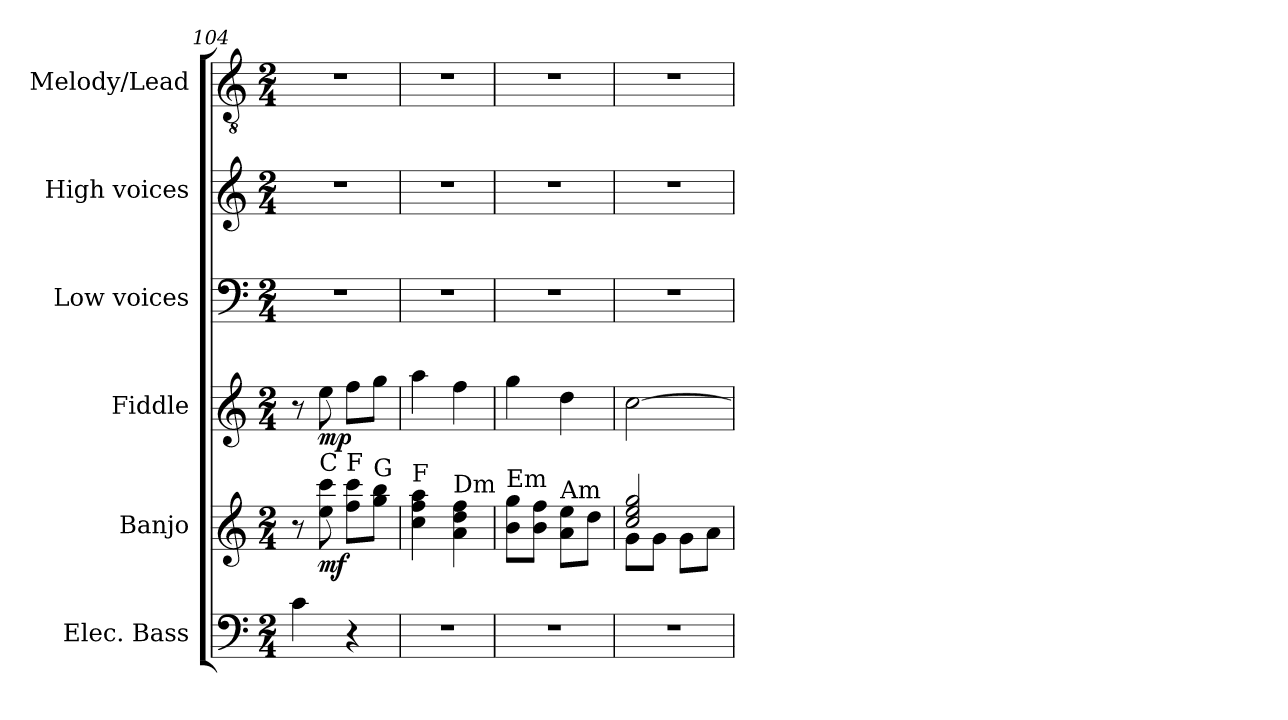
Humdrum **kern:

**kern	**kern	**dynam	**kern	**dynam	**kern	**kern	**kern
*part6	*part5	*part5	*part4	*part4	*part3	*part2	*part1
*staff6	*staff5	*staff5	*staff4	*staff4	*staff3	*staff2	*staff1
*I"Elec. Bass	*I"Banjo	*	*I"Fiddle	*	*I"Low voices	*I"High voices	*I"Melody/Lead
*I'E. Bass	*I'Ban.	*	*	*	*	*	*
!!LO:LB:g=z
*clefF4	*clefG2	*	*clefG2	*	*clefF4	*clefG2	*clefGv2
*ITrd7c12	*ITrd7c12	*	*	*	*	*	*ITrd7c12
*k[]	*k[]	*	*k[]	*	*k[]	*k[]	*k[]
*C:	*C:	*	*C:	*	*C:	*C:	*C:
*M2/4	*M2/4	*	*M2/4	*	*M2/4	*M2/4	*M2/4
=104	=104	=104	=104	=104	=104	=104	=104
!	!	!	!	!	!LO:N:vis=1	!LO:N:vis=1	!LO:N:vis=1
4Ci\	8r	.	8r	.	2r	2r	2r
!	!LO:TX:a:t=C	!	!	!	!	!	!
.	8ei\ 8cci	mf	8eei\	mp	.	.	.
!	!LO:TX:a:t=F	!	!	!	!	!	!
4r	8fi\ 8cciL	.	8ffi\L	.	.	.	.
!	!LO:TX:a:t=G	!	!	!	!	!	!
.	8gi\ 8biJ	.	8ggi\J	.	.	.	.
=105	=105	=105	=105	=105	=105	=105	=105
!	!LO:TX:a:t=F	!	!	!	!	!	!
!LO:N:vis=1	!	!	!	!	!LO:N:vis=1	!LO:N:vis=1	!LO:N:vis=1
2r	4ci\ 4fi 4ai	.	4aai\	.	2r	2r	2r
!	!LO:TX:a:t=Dm	!	!	!	!	!	!
.	4Ai\ 4di 4fi	.	4ffi\	.	.	.	.
=106	=106	=106	=106	=106	=106	=106	=106
!	!LO:TX:a:t=Em	!	!	!	!	!	!
!LO:N:vis=1	!	!	!	!	!LO:N:vis=1	!LO:N:vis=1	!LO:N:vis=1
2r	8Bi\ 8giL	.	4ggi\	.	2r	2r	2r
.	8Bi\ 8fiJ	.	.	.	.	.	.
!	!LO:TX:a:t=Am	!	!	!	!	!	!
.	8Ai\ 8eiL	.	4ddi\	.	.	.	.
.	8di\J	.	.	.	.	.	.
=107	=107	=107	=107	=107	=107	=107	=107
!	!LO:TX:a:t=C	!	!	!	!	!	!
!LO:N:vis=1	!	!	!	!	!LO:N:vis=1	!LO:N:vis=1	!LO:N:vis=1
*	*^	*	*	*	*	*	*
2r	2ci/ 2ei 2gi	8Gi\L	.	[>2cci\	.	2r	2r	2r
.	.	8Gi\J	.	.	.	.	.	.
.	.	8Gi\L	.	.	.	.	.	.
.	.	8Ai\J	.	.	.	.	.	.
*	*v	*v	*	*	*	*	*	*
=	=	=	=	=	=	=	=
*-	*-	*-	*-	*-	*-	*-	*-
